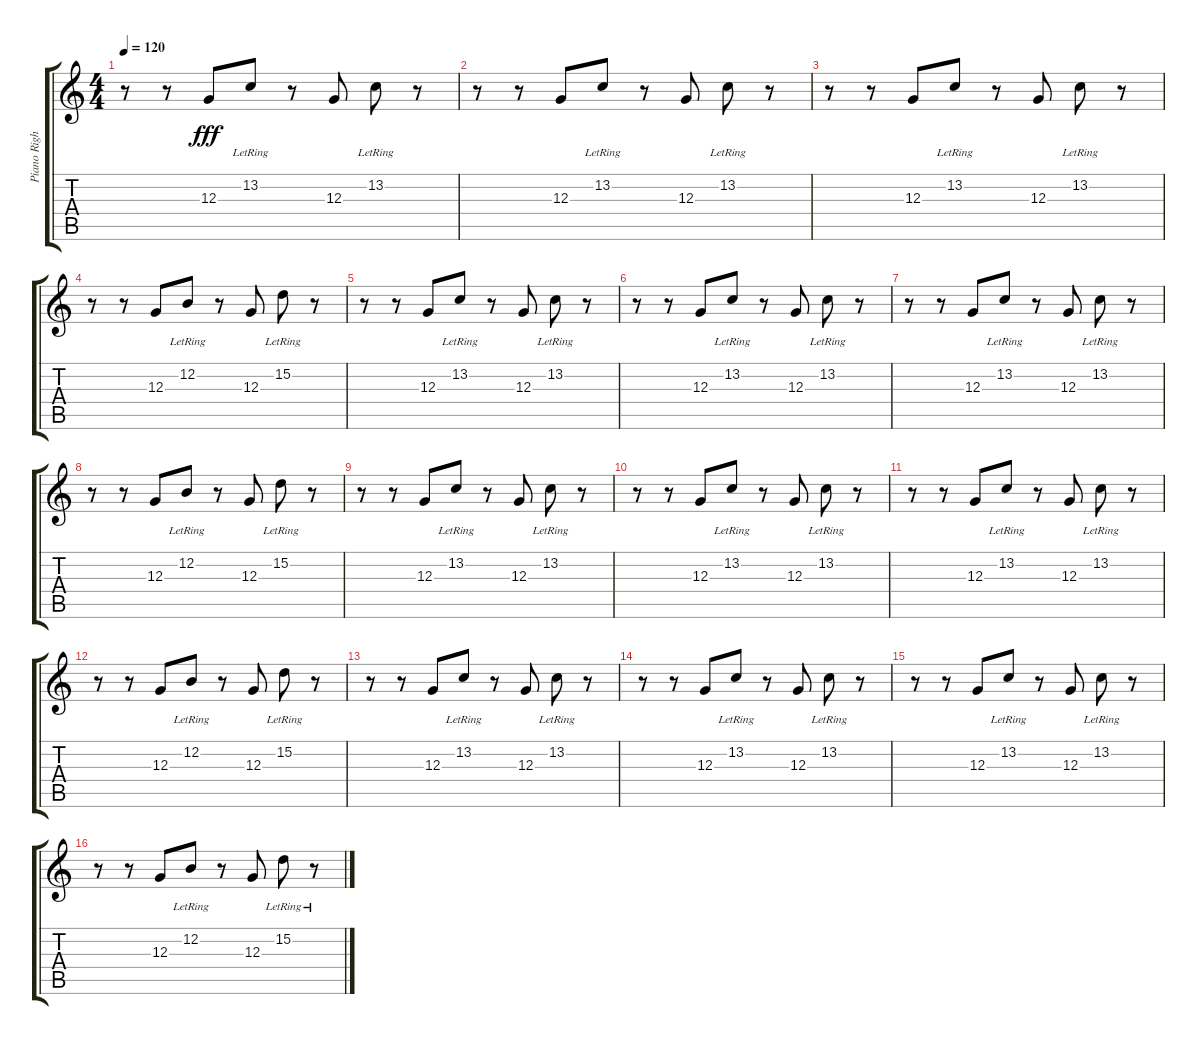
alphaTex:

\track ("Piano Right Hand" "Piano Righ") {instrument brightacousticpiano}
\staff {score tabs}
\tuning (E4 B3 G3 D3 A2 E2) {hide}
\ts (4 4)
\tempo 120
\clef g2
\ks c
r.8{dy fff volume 16 instrument acousticgrandpiano} r.8 12.3.8 13.2{lr}.8 r.8 12.3.8 13.2{lr}.8 r.8 |
r.8 r.8 12.3.8 13.2{lr}.8 r.8 12.3.8 13.2{lr}.8 r.8 |
r.8 r.8 12.3.8 13.2{lr}.8 r.8 12.3.8 13.2{lr}.8 r.8 |
r.8 r.8 12.3.8 12.2{lr}.8 r.8 12.3.8 15.2{lr}.8 r.8 |
r.8 r.8 12.3.8 13.2{lr}.8 r.8 12.3.8 13.2{lr}.8 r.8 |
r.8 r.8 12.3.8 13.2{lr}.8 r.8 12.3.8 13.2{lr}.8 r.8 |
r.8 r.8 12.3.8 13.2{lr}.8 r.8 12.3.8 13.2{lr}.8 r.8 |
r.8 r.8 12.3.8 12.2{lr}.8 r.8 12.3.8 15.2{lr}.8 r.8 |
r.8{volume 16 instrument acousticgrandpiano} r.8 12.3.8 13.2{lr}.8 r.8 12.3.8 13.2{lr}.8 r.8 |
r.8 r.8 12.3.8 13.2{lr}.8 r.8 12.3.8 13.2{lr}.8 r.8 |
r.8 r.8 12.3.8 13.2{lr}.8 r.8 12.3.8 13.2{lr}.8 r.8 |
r.8 r.8 12.3.8 12.2{lr}.8 r.8 12.3.8 15.2{lr}.8 r.8 |
r.8 r.8 12.3.8 13.2{lr}.8 r.8 12.3.8 13.2{lr}.8 r.8 |
r.8 r.8 12.3.8 13.2{lr}.8 r.8 12.3.8 13.2{lr}.8 r.8 |
r.8 r.8 12.3.8 13.2{lr}.8 r.8 12.3.8 13.2{lr}.8 r.8 |
r.8 r.8 12.3.8 12.2{lr}.8 r.8 12.3.8 15.2{lr}.8 r.8
